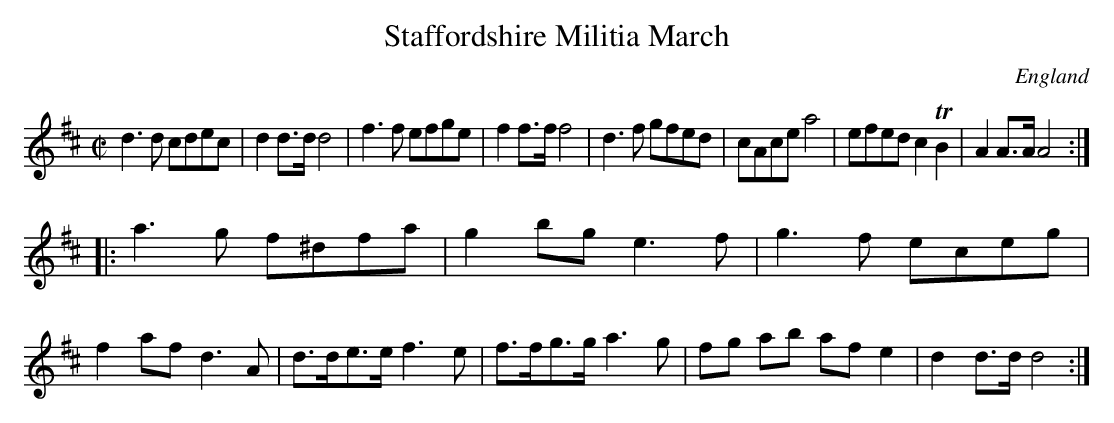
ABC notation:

X:1
T:Staffordshire Militia March
L:1/8
M:C|
O:England
K:D
d3d cdec | d2 d>d d4 | f3f efge | f2f>f f4 | \
d3f gfed | cAce a4 | efed c2TB2 | A2A>A A4 ::
a3g f^dfa | g2bg e3f | g3f eceg | f2af d3A | \
d>de>e f3e | f>fg>g a3g | fg ab af e2 | d2d>d d4 :|
